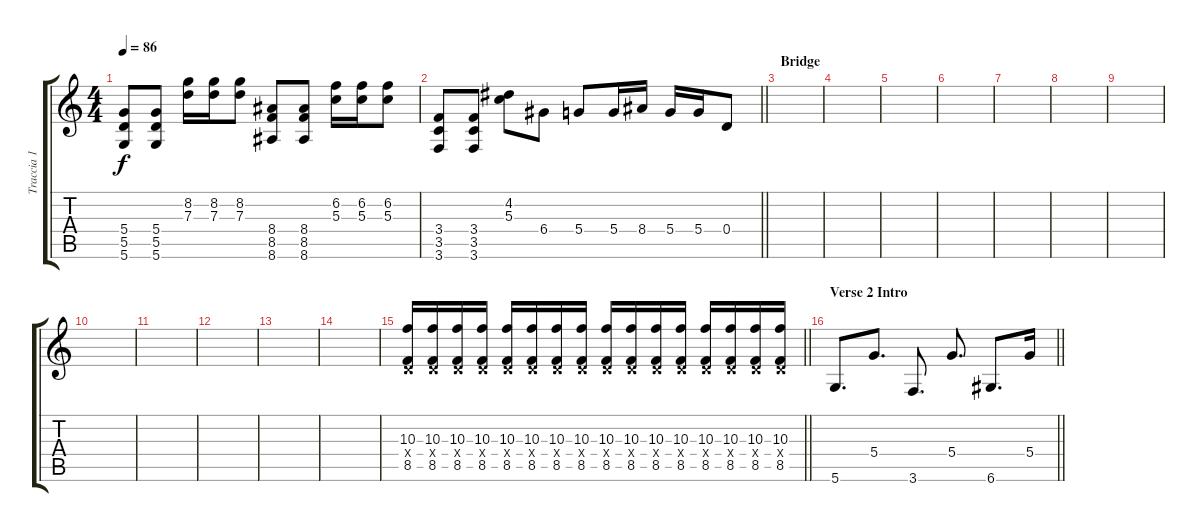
\track ("Traccia 1" "Traccia 1") {instrument overdrivenguitar}
\staff {score tabs}
\tuning (E4 B3 G3 D3 A2 D2) {hide}
\ts (4 4)
\tempo 86
\clef g2
\ks c
(5.4 5.5 5.6).8{dy f} (5.4 5.5 5.6).8 (8.2 7.3).16 (8.2 7.3).16 (8.2 7.3).8 (8.4 8.5 8.6).8 (8.4 8.5 8.6).8 (6.2 5.3).16 (6.2 5.3).16 (6.2 5.3).8 |
\barLineRight lightlight
(3.4 3.5 3.6).8 (3.4 3.5 3.6).8 (4.2 5.3).8 6.4.8 5.4.8 5.4.16 8.4.16 5.4.16 5.4.16 0.4.8 |
\section ("" "Bridge")
|
|
|
|
|
|
|
|
|
|
|
|
\barLineRight lightlight
(10.3 0.4{x} 8.5).16 (10.3 0.4{x} 8.5).16 (10.3 0.4{x} 8.5).16 (10.3 0.4{x} 8.5).16 (10.3 0.4{x} 8.5).16 (10.3 0.4{x} 8.5).16 (10.3 0.4{x} 8.5).16 (10.3 0.4{x} 8.5).16 (10.3 0.4{x} 8.5).16 (10.3 0.4{x} 8.5).16 (10.3 0.4{x} 8.5).16 (10.3 0.4{x} 8.5).16 (10.3 0.4{x} 8.5).16 (10.3 0.4{x} 8.5).16 (10.3 0.4{x} 8.5).16 (10.3 0.4{x} 8.5).16 |
\section ("" "Verse 2 Intro")
\barLineRight lightlight
5.6.8{d} 5.4.8{d} 3.6.8{d} 5.4.8{d} 6.6.8{d} 5.4.16
